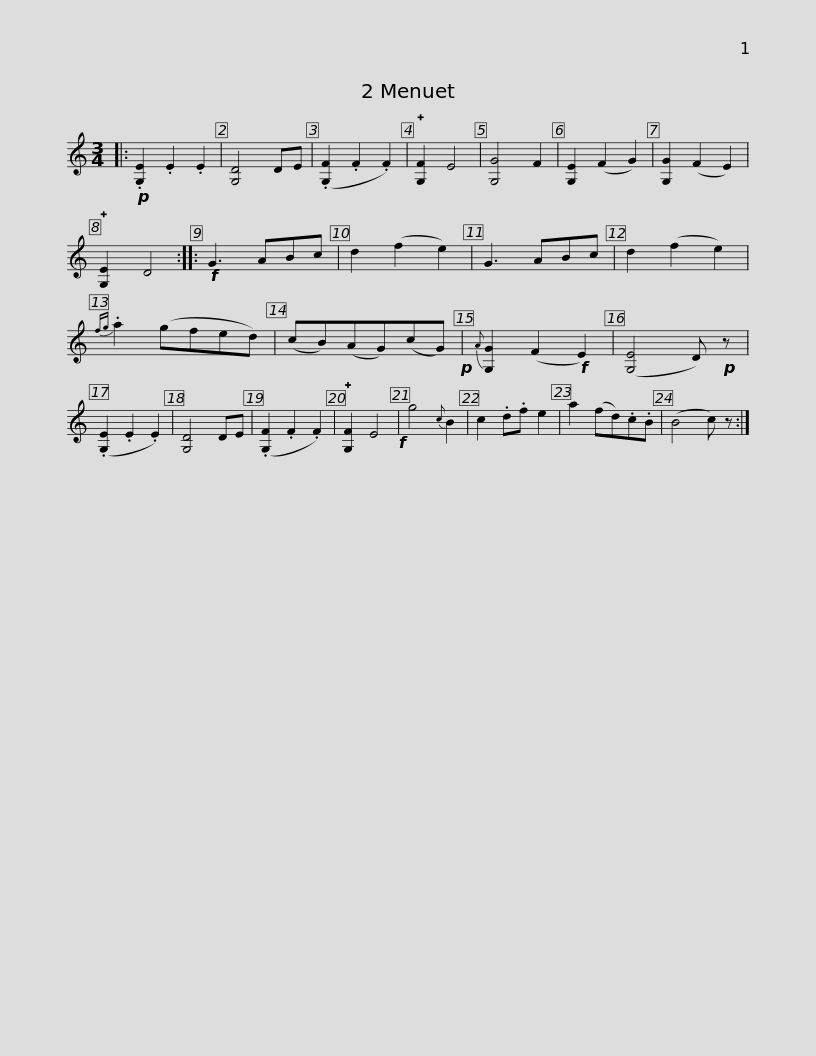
X:1
L:1/8
M:3/4
I:linebreak $
K:C
V:1 treble
V:1
|:!p! .[G,E]2 .E2 .E2 | [G,D]4 DE | (.[G,F]2 .F2 .F2) | !plus![G,F]2 E4 | [G,G]4 F2 | %5
 [G,E]2 (F2 G2) | [G,G]2 (F2 E2) | !plus![G,E]2 D4 ::!f! G3 ABc | d2 (f2 e2) | %10
 G3 ABc | d2 (f2 e2) |${fg} .a2 (gfed) | (cB)(AG)(cG)!p! |{A} [G,G]2 (F2!f! E2) | %15
 ([G,E]4 D)!p! z | (.[G,E]2 .E2 .E2) | [G,D]4 DE | (.[G,F]2 .F2 .F2) | !plus![G,F]2 E4!f! | %20
 g4{c} B2 | c2 .d.f e2 |$ a2 (fd).c.B | (B4 c) z :| %24
